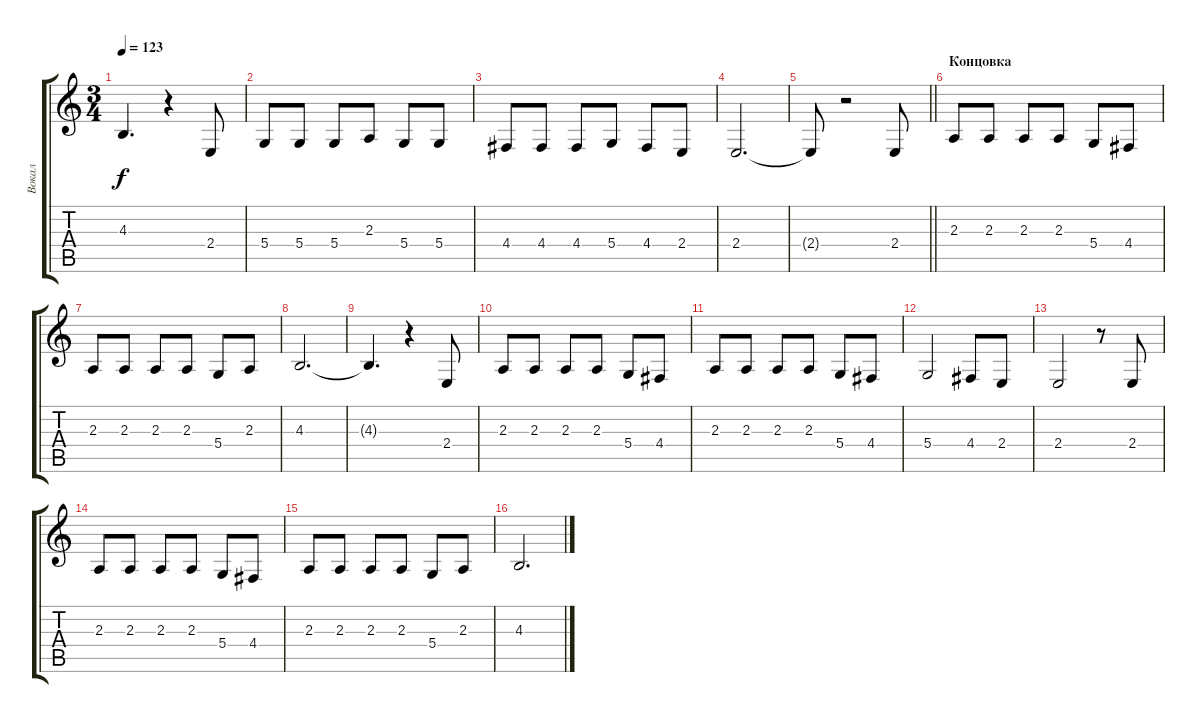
\track ("Вокал" "Вокал") {instrument tenorsax}
\staff {score tabs}
\tuning (E4 B3 G3 D3 A2 E2) {hide}
\ts (3 4)
\tempo 123
\clef g2
\ks c
4.3{t}.4{d dy f} r.4 2.4.8 |
5.4.8 5.4.8 5.4.8 2.3.8 5.4.8 5.4.8 |
4.4.8 4.4.8 4.4.8 5.4.8 4.4.8 2.4.8 |
2.4.2{d} |
\barLineRight lightlight
2.4{t}.8 r.2 2.4.8 |
\section ("" "Концовка")
2.3.8 2.3.8 2.3.8 2.3.8 5.4.8 4.4.8 |
2.3.8 2.3.8 2.3.8 2.3.8 5.4.8 2.3.8 |
4.3.2{d} |
4.3{t}.4{d} r.4 2.4.8 |
2.3.8 2.3.8 2.3.8 2.3.8 5.4.8 4.4.8 |
2.3.8 2.3.8 2.3.8 2.3.8 5.4.8 4.4.8 |
5.4.2 4.4.8 2.4.8 |
2.4.2 r.8 2.4.8 |
2.3.8 2.3.8 2.3.8 2.3.8 5.4.8 4.4.8 |
2.3.8 2.3.8 2.3.8 2.3.8 5.4.8 2.3.8 |
4.3.2{d}
